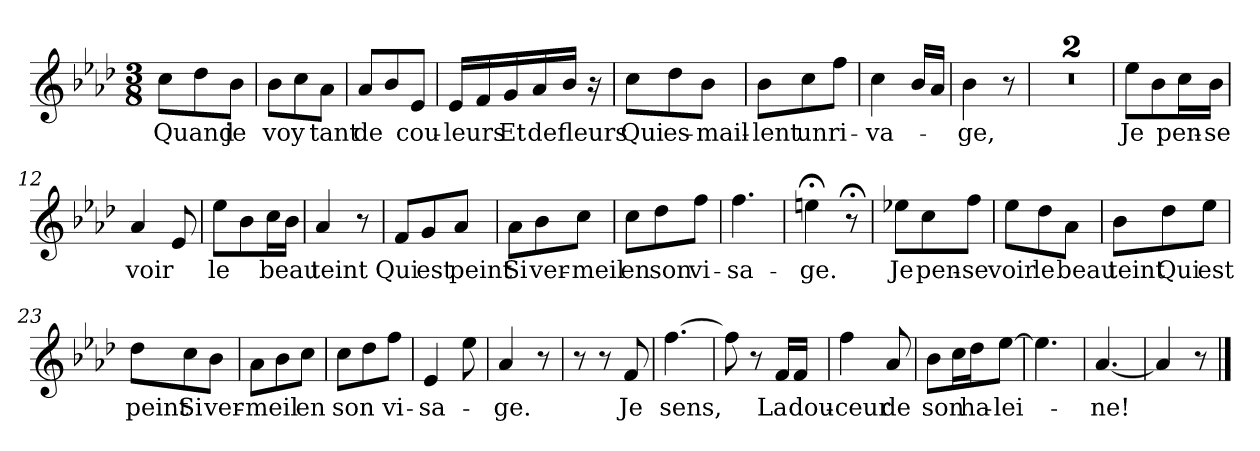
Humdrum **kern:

**kern	**text
*part1	*part1
*staff1	*staff1
*clefG2	*
*k[b-e-a-d-]	*
*M3/8	*
=1	=1
!	!LO:LY:b
8cc\L	Quand
8dd-\	.
!	!LO:LY:b
8b-\J	je
=2	=2
!	!LO:LY:b
8b-\L	voy
8cc\	.
!	!LO:LY:b
8a-\J	tant
=3	=3
!	!LO:LY:b
8a-/L	de
8b-/	.
!	!LO:LY:b
8e-/J	cou-
=4	=4
!	!LO:LY:b
16e-/LL	-leurs
16f/	.
!	!LO:LY:b
16g/	Et
!	!LO:LY:b
16a-/	de
!	!LO:LY:b
16b-/JJ	fleurs
16r	.
=5	=5
!	!LO:LY:b
8cc\L	Qui
!	!LO:LY:b
8dd-\	es-
!	!LO:LY:b
8b-\J	-mail-
=6	=6
!	!LO:LY:b
8b-\L	-lent
!	!LO:LY:b
8cc\	un
!	!LO:LY:b
8ff\J	ri-
=7	=7
!	!LO:LY:b
4cc\	-va-
16b-/LL	.
16a-/JJ	.
=8	=8
!	!LO:LY:b
4b-\	-ge,
8r	.
=9	=9
4.r	.
=10	=10
4.r	.
=11	=11
!	!LO:LY:b
8ee-\L	Je
8b-\	.
!	!LO:LY:b
16cc\L	pen-
!	!LO:LY:b
16b-\JJ	-se
!!LO:LB:g=z
=12	=12
!	!LO:LY:b
4a-/	voir
8e-/	.
=13	=13
!	!LO:LY:b
8ee-\L	le
8b-\	.
!	!LO:LY:b
16cc\L	beau
16b-\JJ	.
=14	=14
!	!LO:LY:b
4a-/	teint
8r	.
=15	=15
!	!LO:LY:b
8f/L	Qui
!	!LO:LY:b
8g/	est
!	!LO:LY:b
8a-/J	peint
=16	=16
!	!LO:LY:b
8a-\L	Si
!	!LO:LY:b
8b-\	ver-
!	!LO:LY:b
8cc\J	-meil
=17	=17
!	!LO:LY:b
8cc\L	en
!	!LO:LY:b
8dd-\	son
!	!LO:LY:b
8ff\J	vi-
=18	=18
!	!LO:LY:b
4.ff\	-sa-
=19	=19
!	!LO:LY:b
4een;<\	-ge.
8r;<	.
=20	=20
!	!LO:LY:b
8ee-X\L	Je
!	!LO:LY:b
8cc\	pen-
!	!LO:LY:b
8ff\J	-se
=21	=21
!	!LO:LY:b
8ee-\L	voir
!	!LO:LY:b
8dd-\	le
!	!LO:LY:b
8a-\J	beau
!!LO:LB:g=z
=22	=22
!	!LO:LY:b
8b-\L	teint
!	!LO:LY:b
8dd-\	Qui
!	!LO:LY:b
8ee-\J	est
=23	=23
!	!LO:LY:b
8dd-\L	peint
!	!LO:LY:b
8cc\	Si
!	!LO:LY:b
8b-\J	ver-
=24	=24
!	!LO:LY:b
8a-\L	-meil
8b-\	.
!	!LO:LY:b
8cc\J	en
=25	=25
!	!LO:LY:b
8cc\L	son
8dd-\	.
!	!LO:LY:b
8ff\J	vi-
=26	=26
!	!LO:LY:b
4e-/	-sa-
8ee-\	.
=27	=27
!	!LO:LY:b
4a-/	-ge.
8r	.
=28	=28
8r	.
8r	.
!	!LO:LY:b
8f/	Je
=29	=29
!	!LO:LY:b
[4.ff\	sens,
=30	=30
8ff\]	.
8r	.
!	!LO:LY:b
16f/LL	La
!	!LO:LY:b
16f/JJ	dou-
=31	=31
!	!LO:LY:b
4ff\	-ceur
!	!LO:LY:b
8a-/	de
=32	=32
!	!LO:LY:b
8b-\L	son
16cc\L	.
!	!LO:LY:b
16dd-\J	ha-
!	!LO:LY:b
[8ee-\J	-lei-
!!LO:LB:g=z
=33	=33
4.ee-\]	.
=34	=34
!	!LO:LY:b
[4.a-/	-ne!
=35	=35
4a-/]	.
8r	.
==	==
*-	*-
